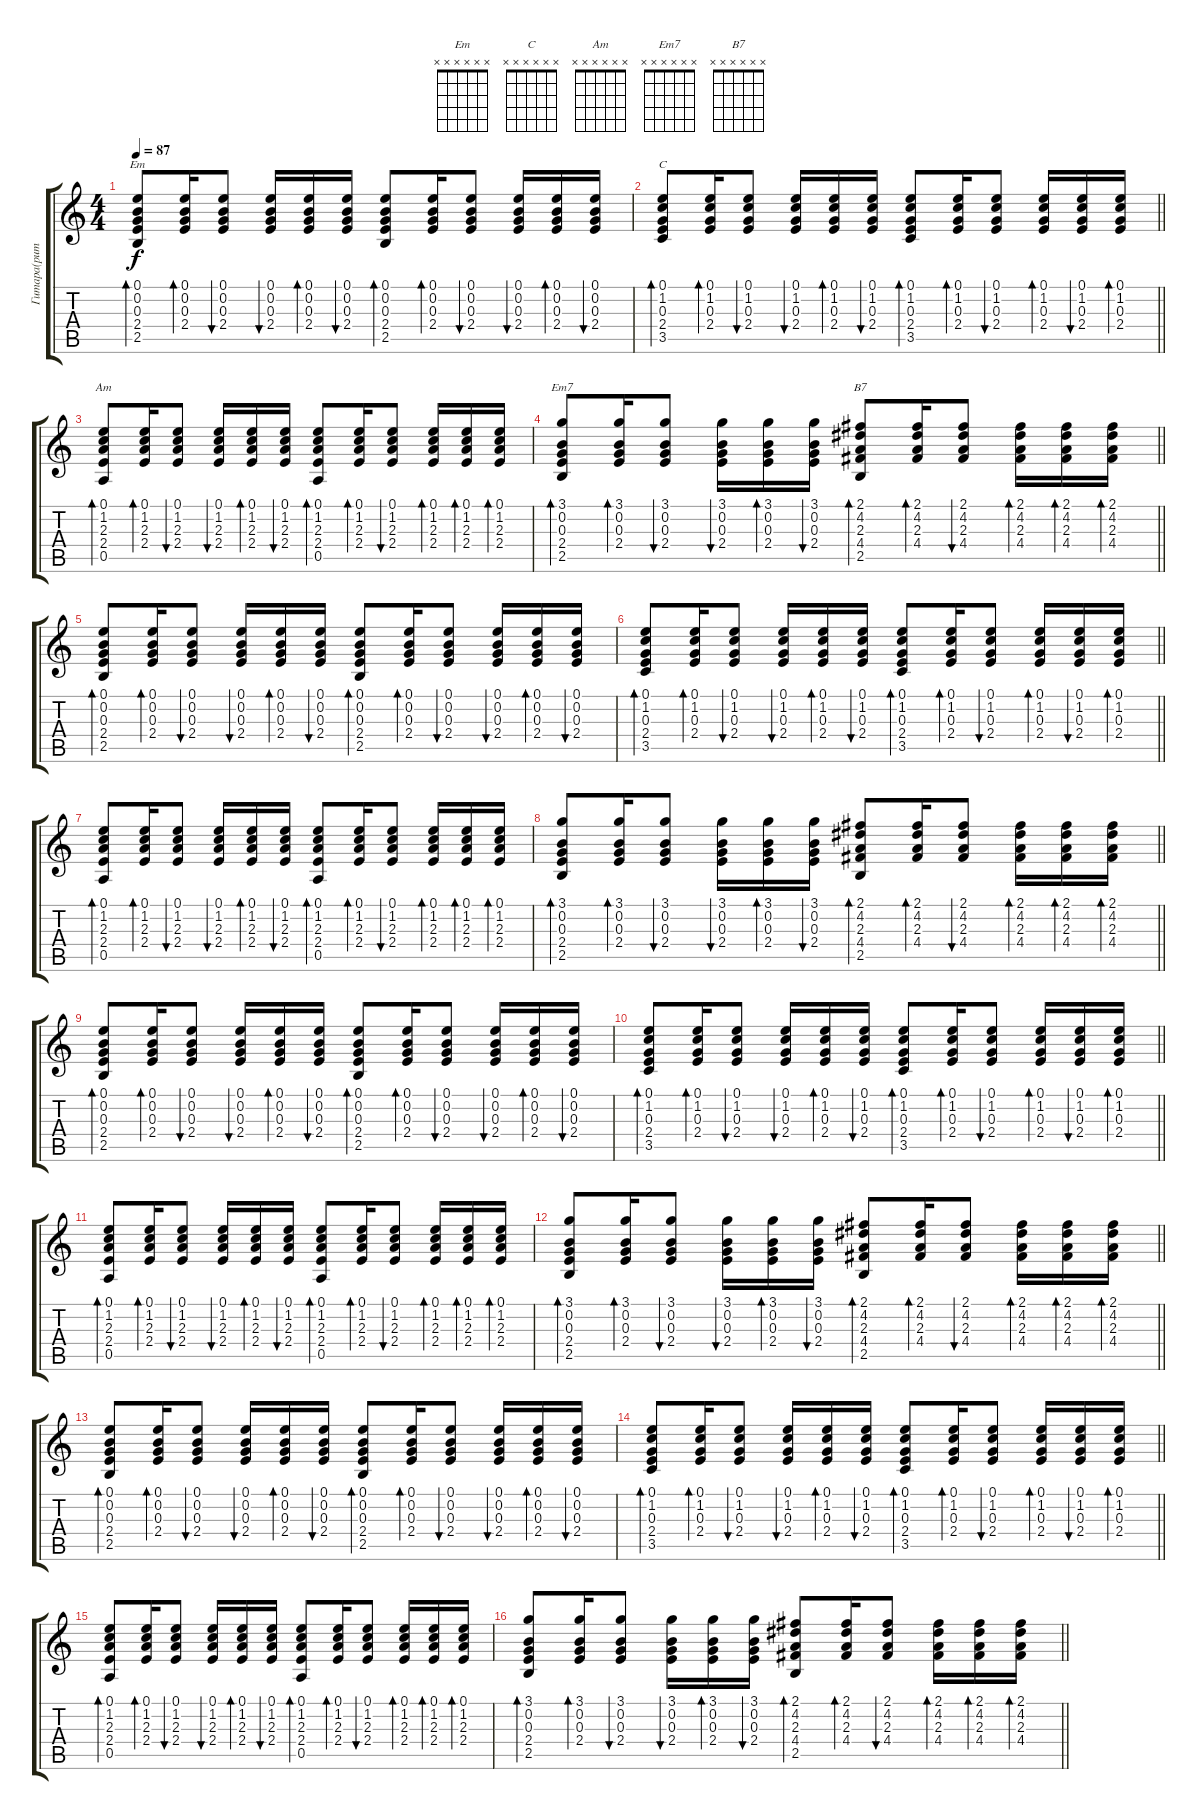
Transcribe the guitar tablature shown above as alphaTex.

\track ("Гитара(ритм)" "Гитара(рит") {instrument acousticguitarsteel}
\staff {score tabs}
\tuning (E4 B3 G3 D3 A2 E2) {hide}
\chord ("Em" x x x x x x)
\chord ("C" x x x x x x)
\chord ("Am" x x x x x x)
\chord ("Em7" x x x x x x)
\chord ("B7" x x x x x x)
\ts (4 4)
\tempo 87
\clef g2
\ks c
(0.1 0.2 0.3 2.4 2.5).8{bd 30 ch "Em" dy f} (0.1 0.2 0.3 2.4).16{bd 30} (0.1 0.2 0.3 2.4).8{bu 30} (0.1 0.2 0.3 2.4).16{bu 30} (0.1 0.2 0.3 2.4).16{bd 30} (0.1 0.2 0.3 2.4).16{bu 30} (0.1 0.2 0.3 2.4 2.5).8{bd 30} (0.1 0.2 0.3 2.4).16{bd 30} (0.1 0.2 0.3 2.4).8{bu 30} (0.1 0.2 0.3 2.4).16{bu 30} (0.1 0.2 0.3 2.4).16{bd 30} (0.1 0.2 0.3 2.4).16{bu 30} |
\barLineRight lightlight
(0.1 1.2 0.3 2.4 3.5).8{bd 30 ch "C"} (0.1 1.2 0.3 2.4).16{bd 30} (0.1 1.2 0.3 2.4).8{bu 30} (0.1 1.2 0.3 2.4).16{bu 30} (0.1 1.2 0.3 2.4).16{bd 30} (0.1 1.2 0.3 2.4).16{bu 30} (0.1 1.2 0.3 2.4 3.5).8{bd 30} (0.1 1.2 0.3 2.4).16{bd 30} (0.1 1.2 0.3 2.4).8{bu 30} (0.1 1.2 0.3 2.4).16{bd 30} (0.1 1.2 0.3 2.4).16{bu 30} (0.1 1.2 0.3 2.4).16{bd 30} |
(0.1 1.2 2.3 2.4 0.5).8{bd 30 ch "Am"} (0.1 1.2 2.3 2.4).16{bd 30} (0.1 1.2 2.3 2.4).8{bu 30} (0.1 1.2 2.3 2.4).16{bu 30} (0.1 1.2 2.3 2.4).16{bd 30} (0.1 1.2 2.3 2.4).16{bu 30} (0.1 1.2 2.3 2.4 0.5).8{bd 30} (0.1 1.2 2.3 2.4).16{bd 30} (0.1 1.2 2.3 2.4).8{bu 30} (0.1 1.2 2.3 2.4).16{bd 30} (0.1 1.2 2.3 2.4).16{bd 30} (0.1 1.2 2.3 2.4).16{bd 30} |
\barLineRight lightlight
(3.1 0.2 0.3 2.4 2.5).8{bd 30 ch "Em7"} (3.1 0.2 0.3 2.4).16{bd 30} (3.1 0.2 0.3 2.4).8{bu 30} (3.1 0.2 0.3 2.4).16{bu 30} (3.1 0.2 0.3 2.4).16{bd 30} (3.1 0.2 0.3 2.4).16{bu 30} (2.1 4.2 2.3 4.4 2.5).8{bd 30 ch "B7"} (2.1 4.2 2.3 4.4).16{bd 30} (2.1 4.2 2.3 4.4).8{bu 30} (2.1 4.2 2.3 4.4).16{bd 30} (2.1 4.2 2.3 4.4).16{bd 30} (2.1 4.2 2.3 4.4).16{bd 30} |
(0.1 0.2 0.3 2.4 2.5).8{bd 30} (0.1 0.2 0.3 2.4).16{bd 30} (0.1 0.2 0.3 2.4).8{bu 30} (0.1 0.2 0.3 2.4).16{bu 30} (0.1 0.2 0.3 2.4).16{bd 30} (0.1 0.2 0.3 2.4).16{bu 30} (0.1 0.2 0.3 2.4 2.5).8{bd 30} (0.1 0.2 0.3 2.4).16{bd 30} (0.1 0.2 0.3 2.4).8{bu 30} (0.1 0.2 0.3 2.4).16{bu 30} (0.1 0.2 0.3 2.4).16{bd 30} (0.1 0.2 0.3 2.4).16{bu 30} |
\barLineRight lightlight
(0.1 1.2 0.3 2.4 3.5).8{bd 30} (0.1 1.2 0.3 2.4).16{bd 30} (0.1 1.2 0.3 2.4).8{bu 30} (0.1 1.2 0.3 2.4).16{bu 30} (0.1 1.2 0.3 2.4).16{bd 30} (0.1 1.2 0.3 2.4).16{bu 30} (0.1 1.2 0.3 2.4 3.5).8{bd 30} (0.1 1.2 0.3 2.4).16{bd 30} (0.1 1.2 0.3 2.4).8{bu 30} (0.1 1.2 0.3 2.4).16{bd 30} (0.1 1.2 0.3 2.4).16{bu 30} (0.1 1.2 0.3 2.4).16{bd 30} |
(0.1 1.2 2.3 2.4 0.5).8{bd 30} (0.1 1.2 2.3 2.4).16{bd 30} (0.1 1.2 2.3 2.4).8{bu 30} (0.1 1.2 2.3 2.4).16{bu 30} (0.1 1.2 2.3 2.4).16{bd 30} (0.1 1.2 2.3 2.4).16{bu 30} (0.1 1.2 2.3 2.4 0.5).8{bd 30} (0.1 1.2 2.3 2.4).16{bd 30} (0.1 1.2 2.3 2.4).8{bu 30} (0.1 1.2 2.3 2.4).16{bd 30} (0.1 1.2 2.3 2.4).16{bd 30} (0.1 1.2 2.3 2.4).16{bd 30} |
\barLineRight lightlight
(3.1 0.2 0.3 2.4 2.5).8{bd 30} (3.1 0.2 0.3 2.4).16{bd 30} (3.1 0.2 0.3 2.4).8{bu 30} (3.1 0.2 0.3 2.4).16{bu 30} (3.1 0.2 0.3 2.4).16{bd 30} (3.1 0.2 0.3 2.4).16{bu 30} (2.1 4.2 2.3 4.4 2.5).8{bd 30} (2.1 4.2 2.3 4.4).16{bd 30} (2.1 4.2 2.3 4.4).8{bu 30} (2.1 4.2 2.3 4.4).16{bd 30} (2.1 4.2 2.3 4.4).16{bd 30} (2.1 4.2 2.3 4.4).16{bd 30} |
(0.1 0.2 0.3 2.4 2.5).8{bd 30} (0.1 0.2 0.3 2.4).16{bd 30} (0.1 0.2 0.3 2.4).8{bu 30} (0.1 0.2 0.3 2.4).16{bu 30} (0.1 0.2 0.3 2.4).16{bd 30} (0.1 0.2 0.3 2.4).16{bu 30} (0.1 0.2 0.3 2.4 2.5).8{bd 30} (0.1 0.2 0.3 2.4).16{bd 30} (0.1 0.2 0.3 2.4).8{bu 30} (0.1 0.2 0.3 2.4).16{bu 30} (0.1 0.2 0.3 2.4).16{bd 30} (0.1 0.2 0.3 2.4).16{bu 30} |
\barLineRight lightlight
(0.1 1.2 0.3 2.4 3.5).8{bd 30} (0.1 1.2 0.3 2.4).16{bd 30} (0.1 1.2 0.3 2.4).8{bu 30} (0.1 1.2 0.3 2.4).16{bu 30} (0.1 1.2 0.3 2.4).16{bd 30} (0.1 1.2 0.3 2.4).16{bu 30} (0.1 1.2 0.3 2.4 3.5).8{bd 30} (0.1 1.2 0.3 2.4).16{bd 30} (0.1 1.2 0.3 2.4).8{bu 30} (0.1 1.2 0.3 2.4).16{bd 30} (0.1 1.2 0.3 2.4).16{bu 30} (0.1 1.2 0.3 2.4).16{bd 30} |
(0.1 1.2 2.3 2.4 0.5).8{bd 30} (0.1 1.2 2.3 2.4).16{bd 30} (0.1 1.2 2.3 2.4).8{bu 30} (0.1 1.2 2.3 2.4).16{bu 30} (0.1 1.2 2.3 2.4).16{bd 30} (0.1 1.2 2.3 2.4).16{bu 30} (0.1 1.2 2.3 2.4 0.5).8{bd 30} (0.1 1.2 2.3 2.4).16{bd 30} (0.1 1.2 2.3 2.4).8{bu 30} (0.1 1.2 2.3 2.4).16{bd 30} (0.1 1.2 2.3 2.4).16{bd 30} (0.1 1.2 2.3 2.4).16{bd 30} |
\barLineRight lightlight
(3.1 0.2 0.3 2.4 2.5).8{bd 30} (3.1 0.2 0.3 2.4).16{bd 30} (3.1 0.2 0.3 2.4).8{bu 30} (3.1 0.2 0.3 2.4).16{bu 30} (3.1 0.2 0.3 2.4).16{bd 30} (3.1 0.2 0.3 2.4).16{bu 30} (2.1 4.2 2.3 4.4 2.5).8{bd 30} (2.1 4.2 2.3 4.4).16{bd 30} (2.1 4.2 2.3 4.4).8{bu 30} (2.1 4.2 2.3 4.4).16{bd 30} (2.1 4.2 2.3 4.4).16{bd 30} (2.1 4.2 2.3 4.4).16{bd 30} |
(0.1 0.2 0.3 2.4 2.5).8{bd 30} (0.1 0.2 0.3 2.4).16{bd 30} (0.1 0.2 0.3 2.4).8{bu 30} (0.1 0.2 0.3 2.4).16{bu 30} (0.1 0.2 0.3 2.4).16{bd 30} (0.1 0.2 0.3 2.4).16{bu 30} (0.1 0.2 0.3 2.4 2.5).8{bd 30} (0.1 0.2 0.3 2.4).16{bd 30} (0.1 0.2 0.3 2.4).8{bu 30} (0.1 0.2 0.3 2.4).16{bu 30} (0.1 0.2 0.3 2.4).16{bd 30} (0.1 0.2 0.3 2.4).16{bu 30} |
\barLineRight lightlight
(0.1 1.2 0.3 2.4 3.5).8{bd 30} (0.1 1.2 0.3 2.4).16{bd 30} (0.1 1.2 0.3 2.4).8{bu 30} (0.1 1.2 0.3 2.4).16{bu 30} (0.1 1.2 0.3 2.4).16{bd 30} (0.1 1.2 0.3 2.4).16{bu 30} (0.1 1.2 0.3 2.4 3.5).8{bd 30} (0.1 1.2 0.3 2.4).16{bd 30} (0.1 1.2 0.3 2.4).8{bu 30} (0.1 1.2 0.3 2.4).16{bd 30} (0.1 1.2 0.3 2.4).16{bu 30} (0.1 1.2 0.3 2.4).16{bd 30} |
(0.1 1.2 2.3 2.4 0.5).8{bd 30} (0.1 1.2 2.3 2.4).16{bd 30} (0.1 1.2 2.3 2.4).8{bu 30} (0.1 1.2 2.3 2.4).16{bu 30} (0.1 1.2 2.3 2.4).16{bd 30} (0.1 1.2 2.3 2.4).16{bu 30} (0.1 1.2 2.3 2.4 0.5).8{bd 30} (0.1 1.2 2.3 2.4).16{bd 30} (0.1 1.2 2.3 2.4).8{bu 30} (0.1 1.2 2.3 2.4).16{bd 30} (0.1 1.2 2.3 2.4).16{bd 30} (0.1 1.2 2.3 2.4).16{bd 30} |
\barLineRight lightlight
(3.1 0.2 0.3 2.4 2.5).8{bd 30} (3.1 0.2 0.3 2.4).16{bd 30} (3.1 0.2 0.3 2.4).8{bu 30} (3.1 0.2 0.3 2.4).16{bu 30} (3.1 0.2 0.3 2.4).16{bd 30} (3.1 0.2 0.3 2.4).16{bu 30} (2.1 4.2 2.3 4.4 2.5).8{bd 30} (2.1 4.2 2.3 4.4).16{bd 30} (2.1 4.2 2.3 4.4).8{bu 30} (2.1 4.2 2.3 4.4).16{bd 30} (2.1 4.2 2.3 4.4).16{bd 30} (2.1 4.2 2.3 4.4).16{bd 30}
